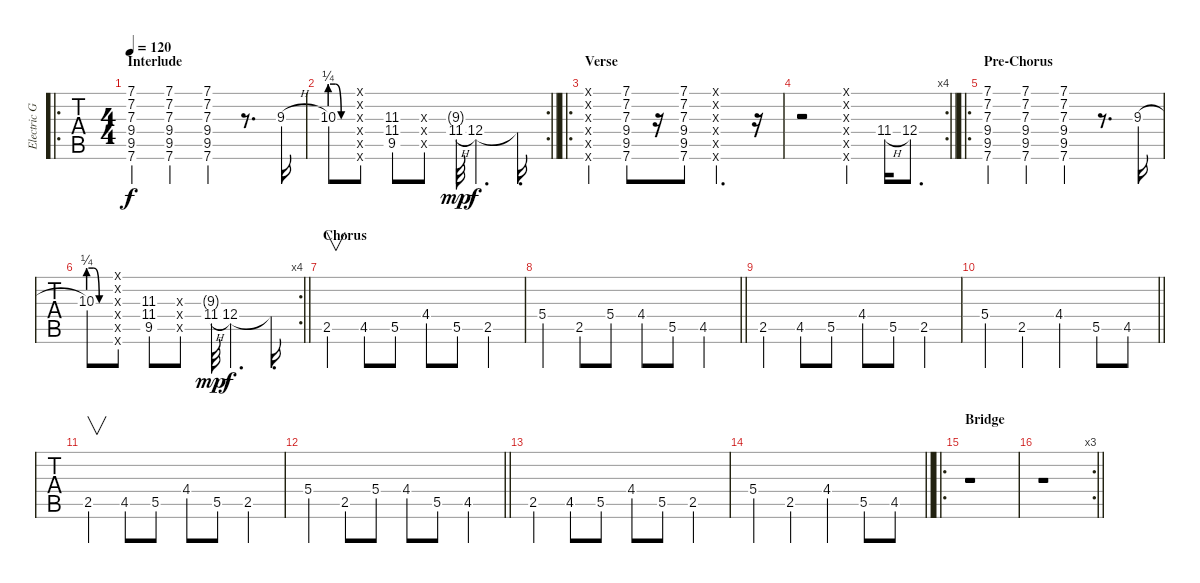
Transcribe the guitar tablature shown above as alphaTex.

\track ("Electric Guitar 2 (Nick McCarthy)" "Electric G") {instrument distortionguitar}
\staff {tabs}
\tuning (E4 B3 G3 D3 A2 E2) {hide}
\ro
\ts (4 4)
\section ("" "Interlude")
\tempo 120
\clef g2
\ks c
(7.1 7.2 7.3 9.4 9.5 7.6).4{dy f} (7.1 7.2 7.3 9.4 9.5 7.6).4 (7.1 7.2 7.3 9.4 9.5 7.6).4 r.8{d} 9.3{h}.16 |
\rc 2
\barLineRight lightlight
10.3{be (custom 0 1 15 1 30 0 60 0)}.8 (0.1{x} 0.2{x} 0.3{x} 0.4{x} 0.5{x} 0.6{x}).8 (11.3 11.4 9.5).8 (0.3{x} 0.4{x} 0.5{x}).8 (9.3{g} 11.4{h}).32{dy mp} 12.4.4{d dy f} 12.4{t}.16{d} |
\ro
\section ("" "Verse")
(0.1{x} 0.2{x} 0.3{x} 0.4{x} 0.5{x} 0.6{x}).4 (7.1 7.2 7.3 9.4 9.5 7.6).8 r.16 (7.1 7.2 7.3 9.4 9.5 7.6).8 (0.1{x} 0.2{x} 0.3{x} 0.4{x} 0.5{x} 0.6{x}).4{d} r.16 |
\rc 4
\barLineRight lightlight
r.2 (0.1{x} 0.2{x} 0.3{x} 0.4{x} 0.5{x} 0.6{x}).4 11.4{h}.16 12.4.8{d} |
\ro
\section ("" "Pre-Chorus")
(7.1 7.2 7.3 9.4 9.5 7.6).4 (7.1 7.2 7.3 9.4 9.5 7.6).4 (7.1 7.2 7.3 9.4 9.5 7.6).4 r.8{d} 9.3{h}.16 |
\rc 4
\barLineRight lightlight
10.3{be (custom 0 1 15 1 30 0 60 0)}.8 (0.1{x} 0.2{x} 0.3{x} 0.4{x} 0.5{x} 0.6{x}).8 (11.3 11.4 9.5).8 (0.3{x} 0.4{x} 0.5{x}).8 (9.3{g} 11.4{h}).32{dy mp} 12.4.4{d dy f} 12.4{t}.16{d} |
\section ("" "Chorus")
2.5.4{v} 4.5.8 5.5.8 4.4.8 5.5.8 2.5.4 |
\barLineRight lightlight
5.4.4 2.5.8 5.4.8 4.4.8 5.5.8 4.5.4 |
2.5.4 4.5.8 5.5.8 4.4.8 5.5.8 2.5.4 |
\barLineRight lightlight
5.4.4 2.5.4 4.4.4 5.5.8 4.5.8 |
2.5.4{v} 4.5.8 5.5.8 4.4.8 5.5.8 2.5.4 |
\barLineRight lightlight
5.4.4 2.5.8 5.4.8 4.4.8 5.5.8 4.5.4 |
2.5.4 4.5.8 5.5.8 4.4.8 5.5.8 2.5.4 |
\barLineRight lightlight
5.4.4 2.5.4 4.4.4 5.5.8 4.5.8 |
\ro
\section ("" "Bridge")
r.1 |
\rc 3
\barLineRight lightlight
r.1
